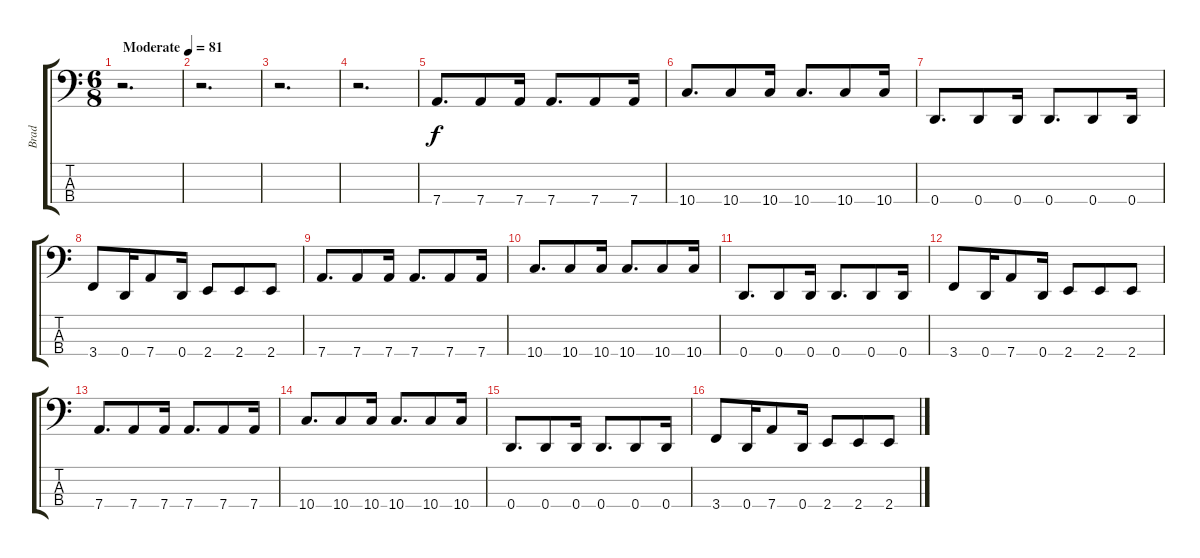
\track ("Brad" "Brad") {instrument electricbasspick}
\staff {score tabs}
\tuning (G2 D2 A1 D1) {hide}
\ts (6 8)
\tempo (81 "Moderate")
\clef f4
\ks c
r.2{d dy f instrument electricbasspick} |
r.2{d} |
r.2{d} |
r.2{d} |
7.4.8{d} 7.4.8 7.4.16 7.4.8{d} 7.4.8 7.4.16 |
10.4.8{d} 10.4.8 10.4.16 10.4.8{d} 10.4.8 10.4.16 |
0.4.8{d} 0.4.8 0.4.16 0.4.8{d} 0.4.8 0.4.16 |
3.4.8 0.4.16 7.4.8 0.4.16 2.4.8 2.4.8 2.4.8 |
7.4.8{d} 7.4.8 7.4.16 7.4.8{d} 7.4.8 7.4.16 |
10.4.8{d} 10.4.8 10.4.16 10.4.8{d} 10.4.8 10.4.16 |
0.4.8{d} 0.4.8 0.4.16 0.4.8{d} 0.4.8 0.4.16 |
3.4.8 0.4.16 7.4.8 0.4.16 2.4.8 2.4.8 2.4.8 |
7.4.8{d} 7.4.8 7.4.16 7.4.8{d} 7.4.8 7.4.16 |
10.4.8{d} 10.4.8 10.4.16 10.4.8{d} 10.4.8 10.4.16 |
0.4.8{d} 0.4.8 0.4.16 0.4.8{d} 0.4.8 0.4.16 |
3.4.8 0.4.16 7.4.8 0.4.16 2.4.8 2.4.8 2.4.8
